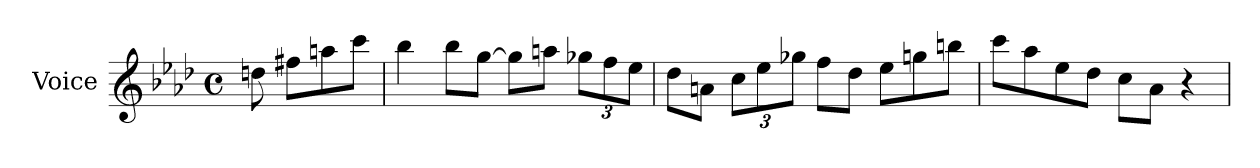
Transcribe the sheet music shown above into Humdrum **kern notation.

**kern
*part1
*staff1
*I"Voice
*I'Voice
*clefG2
*k[b-e-a-d-]
*M4/4
*met(c)
=
8ddn\
8ff#X\L
8aan\
8ccc\J
=1
4bb-\
8bb-\L
[>8gg\J
8gg\L]
8aan\J
12gg-X\L
12ff\
12ee-\J
=2
8dd-\L
8an\J
12cc\L
12ee-\
12gg-X\J
8ff\L
8dd-\J
8ee-\L
8ggn\
8bbn\J
=3
8ccc\L
8aa-\
8ee-\
8dd-\J
8cc\L
8a-\J
4r
=
*-
